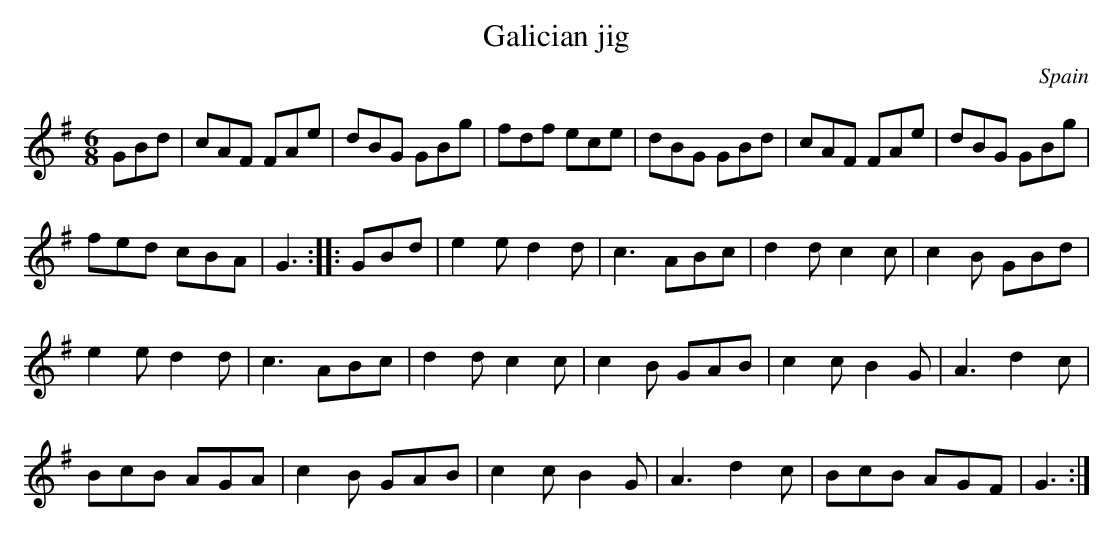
X:1
T:Galician jig
M:6/8
O:Spain
K:G major
GBd |\
cAF FAe | dBG GBg | \
fdf ece | dBG GBd | \
cAF FAe | dBG GBg |
fed cBA | G3 ::     \
GBd |               \
e2e d2d | c3 ABc  | \
d2d c2c | c2B GBd |
e2e d2d | c3 ABc  | \
d2d c2c | c2B GAB | \
c2c B2G | A3 d2c  |
BcB AGA | c2B GAB | \
c2c B2G | A3 d2c  | \
BcB AGF | G3 :|
